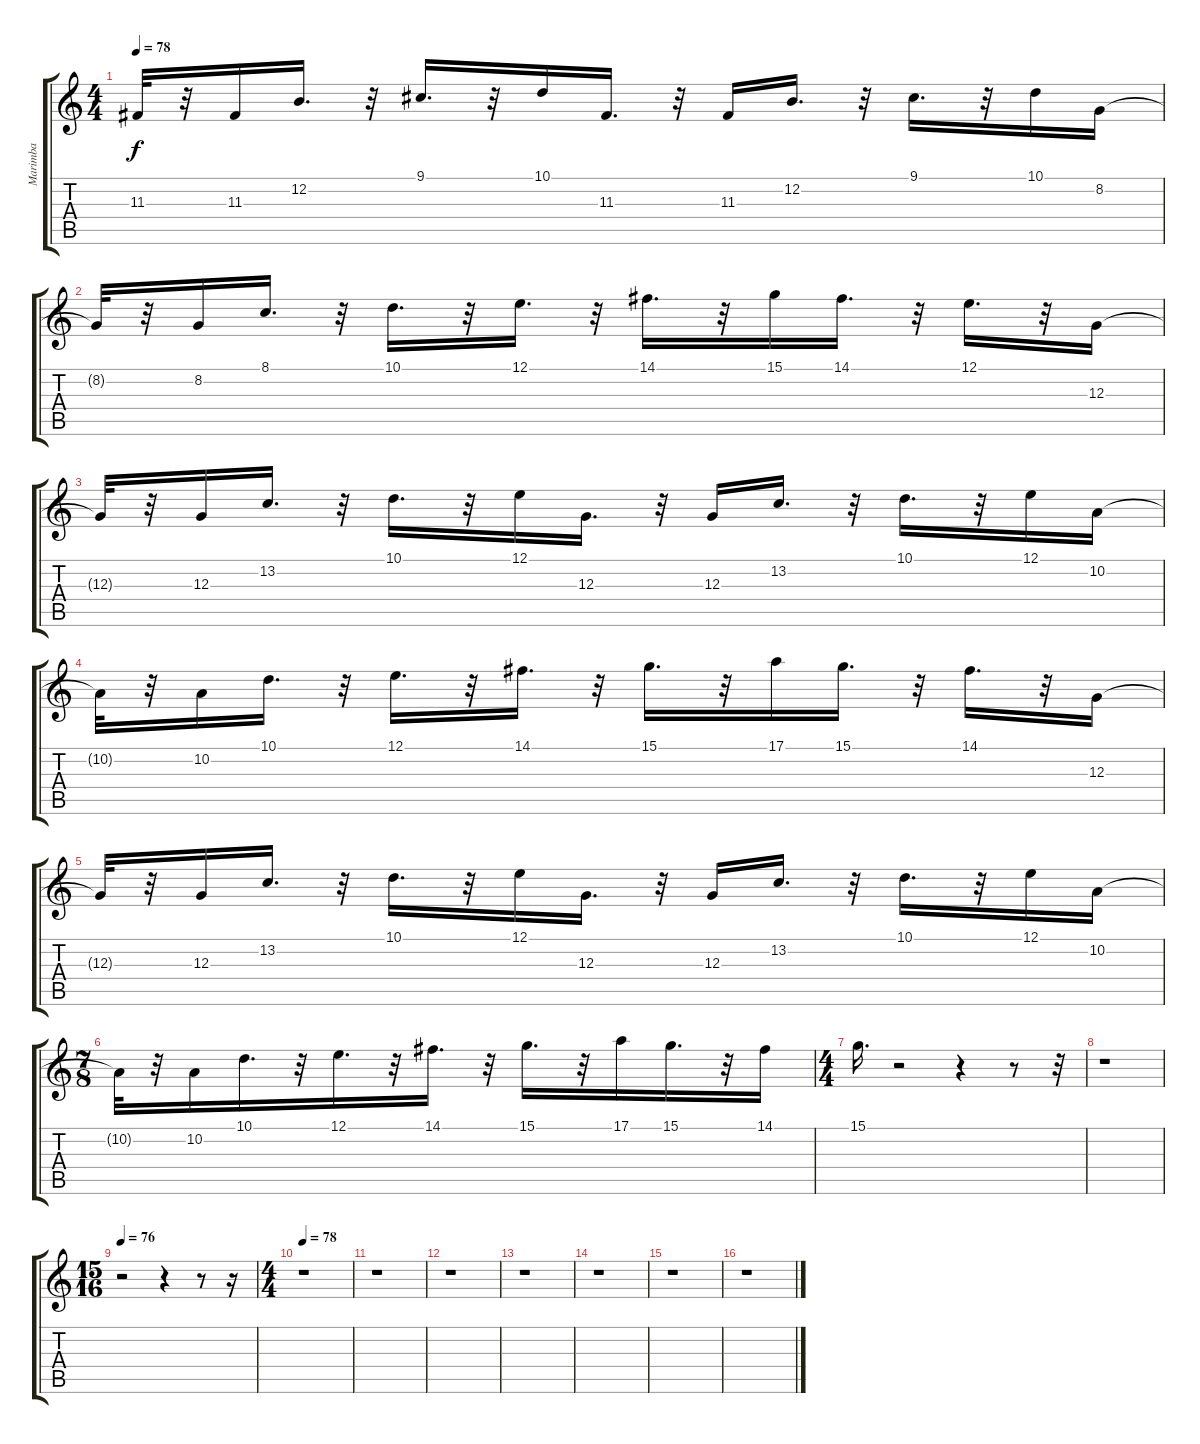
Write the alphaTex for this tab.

\track ("Marimba" "Marimba") {instrument marimba}
\staff {score tabs}
\tuning (E4 B3 G3 D3 A2 E2) {hide}
\ts (4 4)
\tempo 78
\clef g2
\ks c
11.3{t}.32{dy f} r.32 11.3.16 12.2.16{d} r.32 9.1.16{d} r.32 10.1.16 11.3.16{d} r.32 11.3.16 12.2.16{d} r.32 9.1.16{d} r.32 10.1.16 8.2.16 |
8.2{t}.32 r.32 8.2.16 8.1.16{d} r.32 10.1.16{d} r.32 12.1.16{d} r.32 14.1.16{d} r.32 15.1.16 14.1.16{d} r.32 12.1.16{d} r.32 12.3.16 |
12.3{t}.32 r.32 12.3.16 13.2.16{d} r.32 10.1.16{d} r.32 12.1.16 12.3.16{d} r.32 12.3.16 13.2.16{d} r.32 10.1.16{d} r.32 12.1.16 10.2.16 |
10.2{t}.32 r.32 10.2.16 10.1.16{d} r.32 12.1.16{d} r.32 14.1.16{d} r.32 15.1.16{d} r.32 17.1.16 15.1.16{d} r.32 14.1.16{d} r.32 12.3.16 |
12.3{t}.32 r.32 12.3.16 13.2.16{d} r.32 10.1.16{d} r.32 12.1.16 12.3.16{d} r.32 12.3.16 13.2.16{d} r.32 10.1.16{d} r.32 12.1.16 10.2.16 |
\ts (7 8)
10.2{t}.32 r.32 10.2.16 10.1.16{d} r.32 12.1.16{d} r.32 14.1.16{d} r.32 15.1.16{d} r.32 17.1.16 15.1.16{d} r.32 14.1.16 |
\ts (4 4)
15.1.16{d} r.2 r.4 r.8 r.32 |
r.1 |
\ts (15 16)
\tempo 76
r.2 r.4 r.8 r.16 |
\ts (4 4)
\tempo 78
r.1 |
r.1 |
r.1 |
r.1 |
r.1 |
r.1 |
r.1
